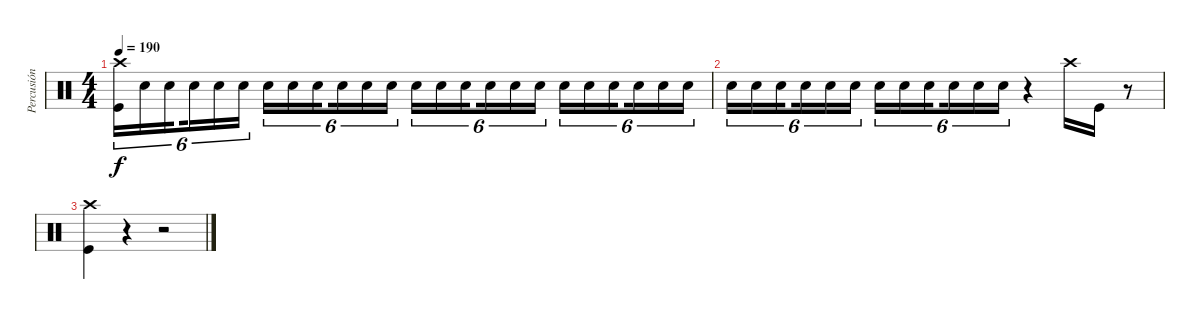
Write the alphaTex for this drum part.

\track ("Percusión" "Percusión") {instrument percussion bank 14}
\staff {score}
\articulation defaults
\ts (4 4)
\tempo 190
\clef neutral
\ks c
("Kick (hit)" "Crash high (hit)").16{tu (6 4) dy f} "Snare (hit) 2".16{tu (6 4)} "Snare (hit) 2".16{tu (6 4) beam splitsecondary} "Snare (hit) 2".16{tu (6 4)} "Snare (hit) 2".16{tu (6 4)} "Snare (hit) 2".16{tu (6 4)} "Snare (hit) 2".16{tu (6 4)} "Snare (hit) 2".16{tu (6 4)} "Snare (hit) 2".16{tu (6 4) beam splitsecondary} "Snare (hit) 2".16{tu (6 4)} "Snare (hit) 2".16{tu (6 4)} "Snare (hit) 2".16{tu (6 4)} "Snare (hit) 2".16{tu (6 4)} "Snare (hit) 2".16{tu (6 4)} "Snare (hit) 2".16{tu (6 4) beam splitsecondary} "Snare (hit) 2".16{tu (6 4)} "Snare (hit) 2".16{tu (6 4)} "Snare (hit) 2".16{tu (6 4)} "Snare (hit) 2".16{tu (6 4)} "Snare (hit) 2".16{tu (6 4)} "Snare (hit) 2".16{tu (6 4) beam splitsecondary} "Snare (hit) 2".16{tu (6 4)} "Snare (hit) 2".16{tu (6 4)} "Snare (hit) 2".16{tu (6 4)} |
"Snare (hit) 2".16{tu (6 4)} "Snare (hit) 2".16{tu (6 4)} "Snare (hit) 2".16{tu (6 4) beam splitsecondary} "Snare (hit) 2".16{tu (6 4)} "Snare (hit) 2".16{tu (6 4)} "Snare (hit) 2".16{tu (6 4)} "Snare (hit) 2".16{tu (6 4)} "Snare (hit) 2".16{tu (6 4)} "Snare (hit) 2".16{tu (6 4) beam splitsecondary} "Snare (hit) 2".16{tu (6 4)} "Snare (hit) 2".16{tu (6 4)} "Snare (hit) 2".16{tu (6 4)} r.4 "Crash high (hit)".16 "Kick (hit)".16 r.8 |
("Crash high (hit)" "Kick (hit)").4 r.4 r.2
